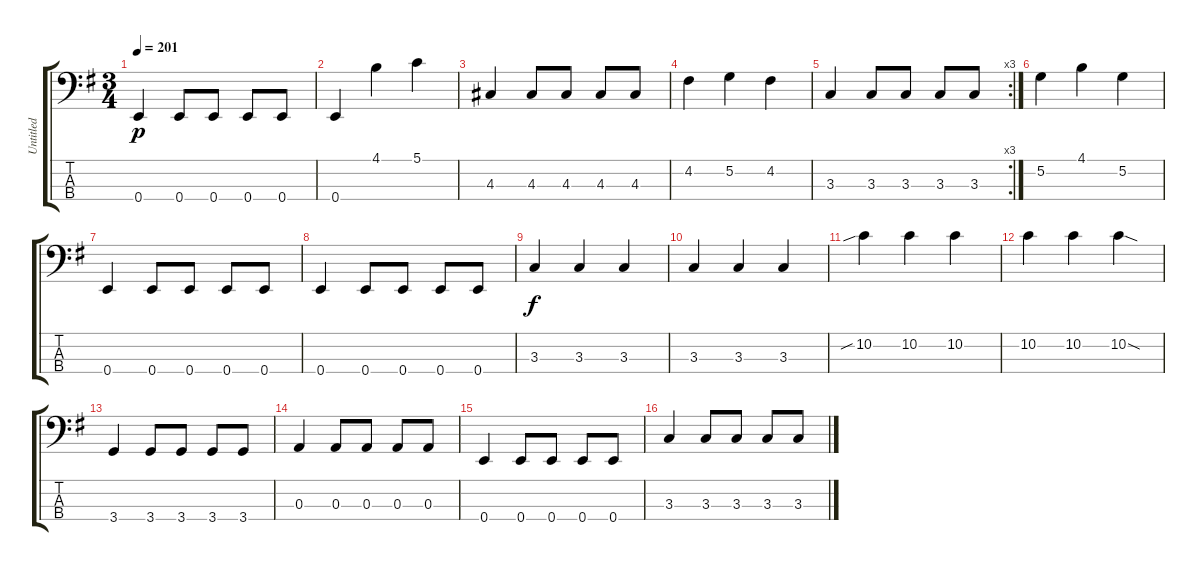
\track ("Untitled" "Untitled") {instrument electricbassfinger}
\staff {score tabs}
\tuning (G2 D2 A1 E1) {hide}
\ts (3 4)
\tempo 201
\clef f4
\ks g
0.4.4{dy p} 0.4.8 0.4.8 0.4.8 0.4.8 |
0.4.4 4.1.4 5.1.4 |
4.3.4 4.3.8 4.3.8 4.3.8 4.3.8 |
4.2.4 5.2.4 4.2.4 |
\rc 3
3.3.4 3.3.8 3.3.8 3.3.8 3.3.8 |
5.2.4 4.1.4 5.2.4 |
0.4.4 0.4.8 0.4.8 0.4.8 0.4.8 |
0.4.4 0.4.8 0.4.8 0.4.8 0.4.8 |
3.3.4{dy f} 3.3.4 3.3.4 |
3.3.4 3.3.4 3.3.4 |
10.2{sib}.4 10.2.4 10.2.4 |
10.2.4 10.2.4 10.2{sod}.4 |
3.4.4 3.4.8 3.4.8 3.4.8 3.4.8 |
0.3.4 0.3.8 0.3.8 0.3.8 0.3.8 |
0.4.4 0.4.8 0.4.8 0.4.8 0.4.8 |
3.3.4 3.3.8 3.3.8 3.3.8 3.3.8
